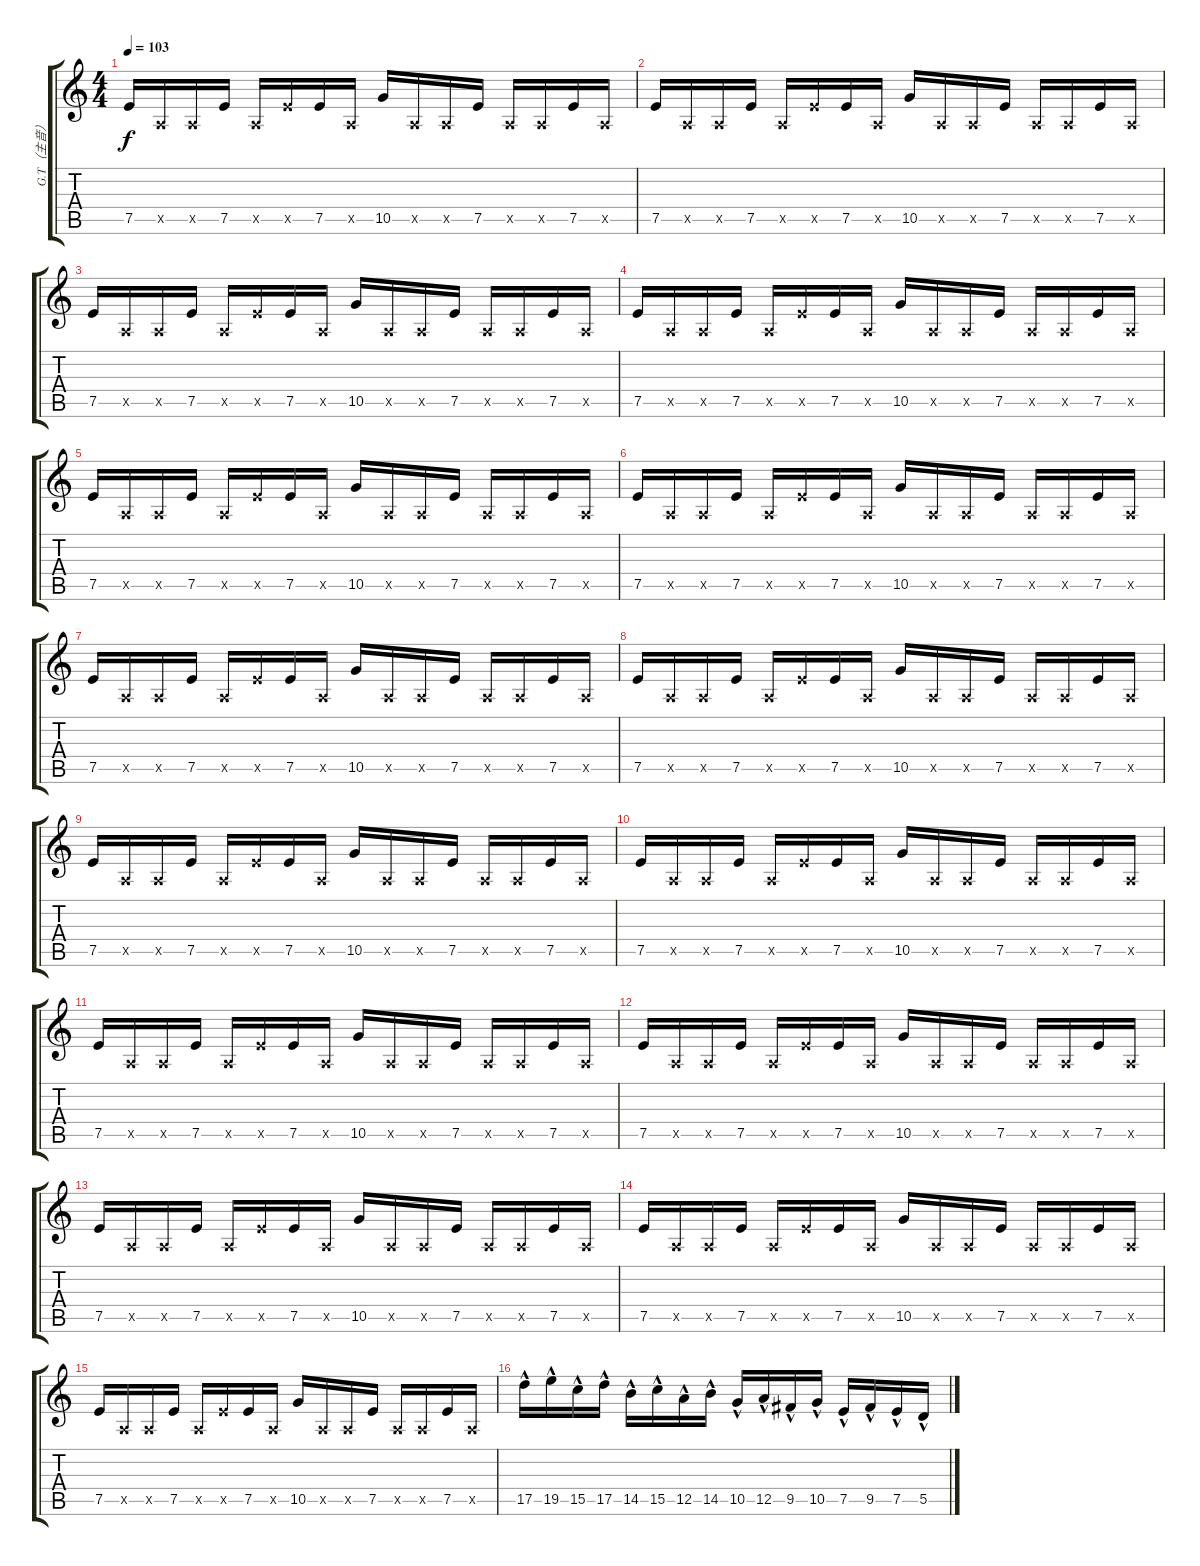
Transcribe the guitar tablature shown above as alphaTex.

\track ("G.T（主音）" "G.T（主音）") {instrument overdrivenguitar}
\staff {score tabs}
\tuning (E4 B3 G3 D3 A2 E2) {hide}
\ts (4 4)
\tempo 103
\clef g2
\ks c
7.5.16{dy f} 0.5{x}.16 0.5{x}.16 7.5.16 0.5{x}.16 7.5{x}.16 7.5.16 0.5{x}.16 10.5.16 0.5{x}.16 0.5{x}.16 7.5.16 0.5{x}.16 0.5{x}.16 7.5.16 0.5{x}.16 |
7.5.16 0.5{x}.16 0.5{x}.16 7.5.16 0.5{x}.16 7.5{x}.16 7.5.16 0.5{x}.16 10.5.16 0.5{x}.16 0.5{x}.16 7.5.16 0.5{x}.16 0.5{x}.16 7.5.16 0.5{x}.16 |
7.5.16 0.5{x}.16 0.5{x}.16 7.5.16 0.5{x}.16 7.5{x}.16 7.5.16 0.5{x}.16 10.5.16 0.5{x}.16 0.5{x}.16 7.5.16 0.5{x}.16 0.5{x}.16 7.5.16 0.5{x}.16 |
7.5.16 0.5{x}.16 0.5{x}.16 7.5.16 0.5{x}.16 7.5{x}.16 7.5.16 0.5{x}.16 10.5.16 0.5{x}.16 0.5{x}.16 7.5.16 0.5{x}.16 0.5{x}.16 7.5.16 0.5{x}.16 |
7.5.16 0.5{x}.16 0.5{x}.16 7.5.16 0.5{x}.16 7.5{x}.16 7.5.16 0.5{x}.16 10.5.16 0.5{x}.16 0.5{x}.16 7.5.16 0.5{x}.16 0.5{x}.16 7.5.16 0.5{x}.16 |
7.5.16 0.5{x}.16 0.5{x}.16 7.5.16 0.5{x}.16 7.5{x}.16 7.5.16 0.5{x}.16 10.5.16 0.5{x}.16 0.5{x}.16 7.5.16 0.5{x}.16 0.5{x}.16 7.5.16 0.5{x}.16 |
7.5.16 0.5{x}.16 0.5{x}.16 7.5.16 0.5{x}.16 7.5{x}.16 7.5.16 0.5{x}.16 10.5.16 0.5{x}.16 0.5{x}.16 7.5.16 0.5{x}.16 0.5{x}.16 7.5.16 0.5{x}.16 |
7.5.16 0.5{x}.16 0.5{x}.16 7.5.16 0.5{x}.16 7.5{x}.16 7.5.16 0.5{x}.16 10.5.16 0.5{x}.16 0.5{x}.16 7.5.16 0.5{x}.16 0.5{x}.16 7.5.16 0.5{x}.16 |
7.5.16 0.5{x}.16 0.5{x}.16 7.5.16 0.5{x}.16 7.5{x}.16 7.5.16 0.5{x}.16 10.5.16 0.5{x}.16 0.5{x}.16 7.5.16 0.5{x}.16 0.5{x}.16 7.5.16 0.5{x}.16 |
7.5.16 0.5{x}.16 0.5{x}.16 7.5.16 0.5{x}.16 7.5{x}.16 7.5.16 0.5{x}.16 10.5.16 0.5{x}.16 0.5{x}.16 7.5.16 0.5{x}.16 0.5{x}.16 7.5.16 0.5{x}.16 |
7.5.16 0.5{x}.16 0.5{x}.16 7.5.16 0.5{x}.16 7.5{x}.16 7.5.16 0.5{x}.16 10.5.16 0.5{x}.16 0.5{x}.16 7.5.16 0.5{x}.16 0.5{x}.16 7.5.16 0.5{x}.16 |
7.5.16 0.5{x}.16 0.5{x}.16 7.5.16 0.5{x}.16 7.5{x}.16 7.5.16 0.5{x}.16 10.5.16 0.5{x}.16 0.5{x}.16 7.5.16 0.5{x}.16 0.5{x}.16 7.5.16 0.5{x}.16 |
7.5.16 0.5{x}.16 0.5{x}.16 7.5.16 0.5{x}.16 7.5{x}.16 7.5.16 0.5{x}.16 10.5.16 0.5{x}.16 0.5{x}.16 7.5.16 0.5{x}.16 0.5{x}.16 7.5.16 0.5{x}.16 |
7.5.16 0.5{x}.16 0.5{x}.16 7.5.16 0.5{x}.16 7.5{x}.16 7.5.16 0.5{x}.16 10.5.16 0.5{x}.16 0.5{x}.16 7.5.16 0.5{x}.16 0.5{x}.16 7.5.16 0.5{x}.16 |
7.5.16 0.5{x}.16 0.5{x}.16 7.5.16 0.5{x}.16 7.5{x}.16 7.5.16 0.5{x}.16 10.5.16 0.5{x}.16 0.5{x}.16 7.5.16 0.5{x}.16 0.5{x}.16 7.5.16 0.5{x}.16 |
17.5{hac}.16 19.5{hac}.16 15.5{hac}.16 17.5{hac}.16 14.5{hac}.16 15.5{hac}.16 12.5{hac}.16 14.5{hac}.16 10.5{hac}.16 12.5{hac}.16 9.5{hac}.16 10.5{hac}.16 7.5{hac}.16 9.5{hac}.16 7.5{hac}.16 5.5{hac}.16
